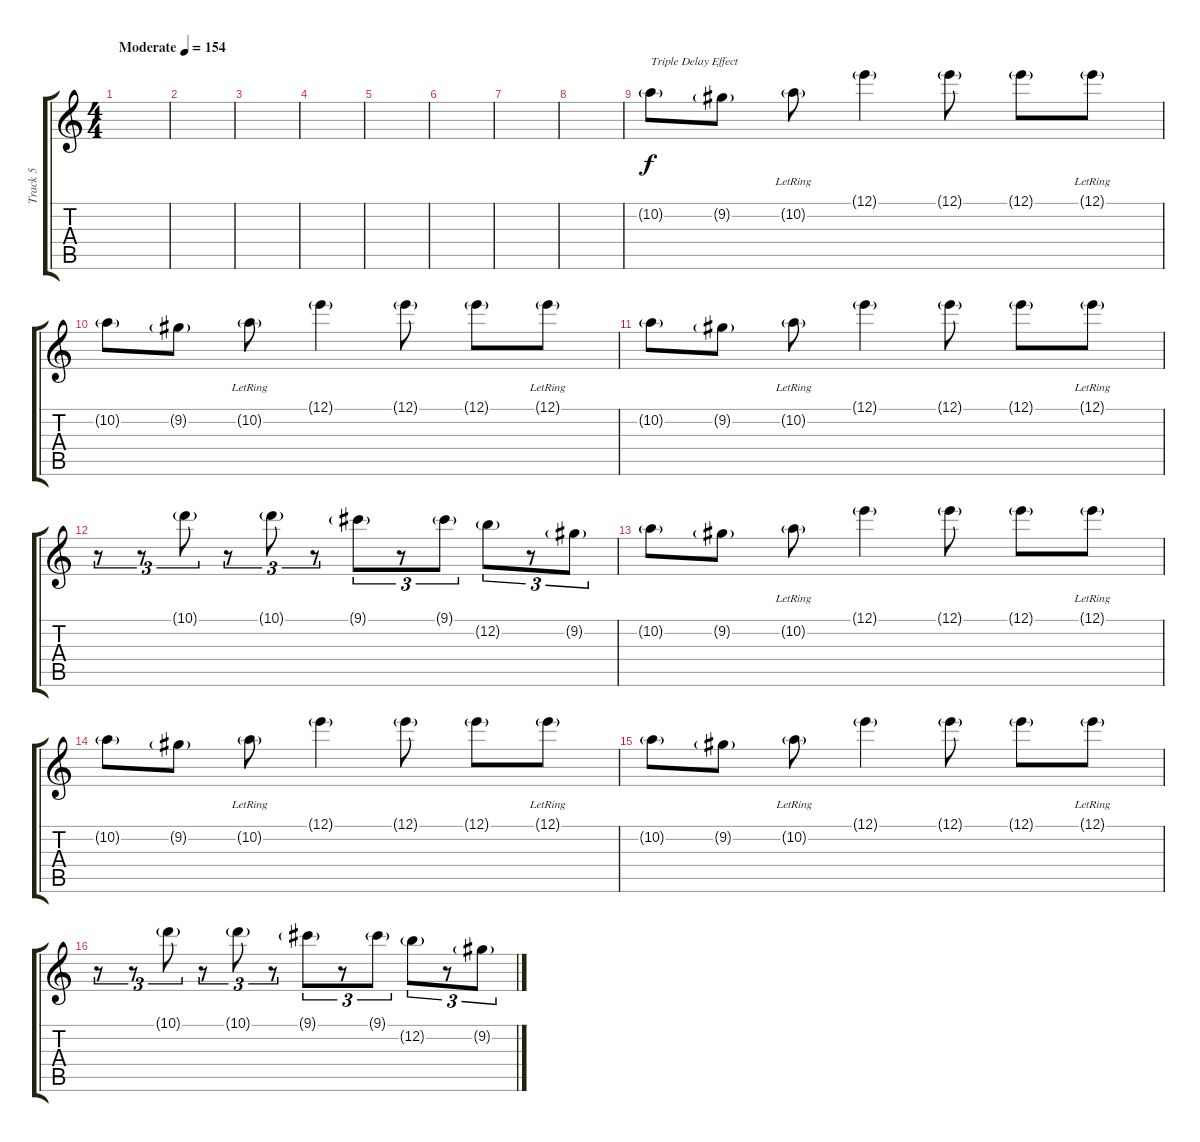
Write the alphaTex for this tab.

\track ("Track 5" "Track 5") {instrument acousticguitarsteel}
\staff {score tabs}
\tuning (E4 B3 G3 D3 A2 E2) {hide}
\ts (4 4)
\tempo (154 "Moderate")
\clef g2
\ks c
|
|
|
|
|
|
|
|
10.2{g}.8{txt "Triple Delay Effect" instrument overdrivenguitar} 9.2{g}.8 10.2{g lr}.8 12.1{g}.4 12.1{g}.8 12.1{g}.8 12.1{g lr}.8 |
10.2{g}.8 9.2{g}.8 10.2{g lr}.8 12.1{g}.4 12.1{g}.8 12.1{g}.8 12.1{g lr}.8 |
10.2{g}.8 9.2{g}.8 10.2{g lr}.8 12.1{g}.4 12.1{g}.8 12.1{g}.8 12.1{g lr}.8 |
r.8{tu (3 2)} r.8{tu (3 2)} 10.1{g}.8{tu (3 2)} r.8{tu (3 2)} 10.1{g}.8{tu (3 2)} r.8{tu (3 2)} 9.1{g}.8{tu (3 2)} r.8{tu (3 2)} 9.1{g}.8{tu (3 2)} 12.2{g}.8{tu (3 2)} r.8{tu (3 2)} 9.2{g}.8{tu (3 2)} |
10.2{g}.8{instrument overdrivenguitar} 9.2{g}.8 10.2{g lr}.8 12.1{g}.4 12.1{g}.8 12.1{g}.8 12.1{g lr}.8 |
10.2{g}.8 9.2{g}.8 10.2{g lr}.8 12.1{g}.4 12.1{g}.8 12.1{g}.8 12.1{g lr}.8 |
10.2{g}.8 9.2{g}.8 10.2{g lr}.8 12.1{g}.4 12.1{g}.8 12.1{g}.8 12.1{g lr}.8 |
r.8{tu (3 2)} r.8{tu (3 2)} 10.1{g}.8{tu (3 2)} r.8{tu (3 2)} 10.1{g}.8{tu (3 2)} r.8{tu (3 2)} 9.1{g}.8{tu (3 2)} r.8{tu (3 2)} 9.1{g}.8{tu (3 2)} 12.2{g}.8{tu (3 2)} r.8{tu (3 2)} 9.2{g}.8{tu (3 2)}
